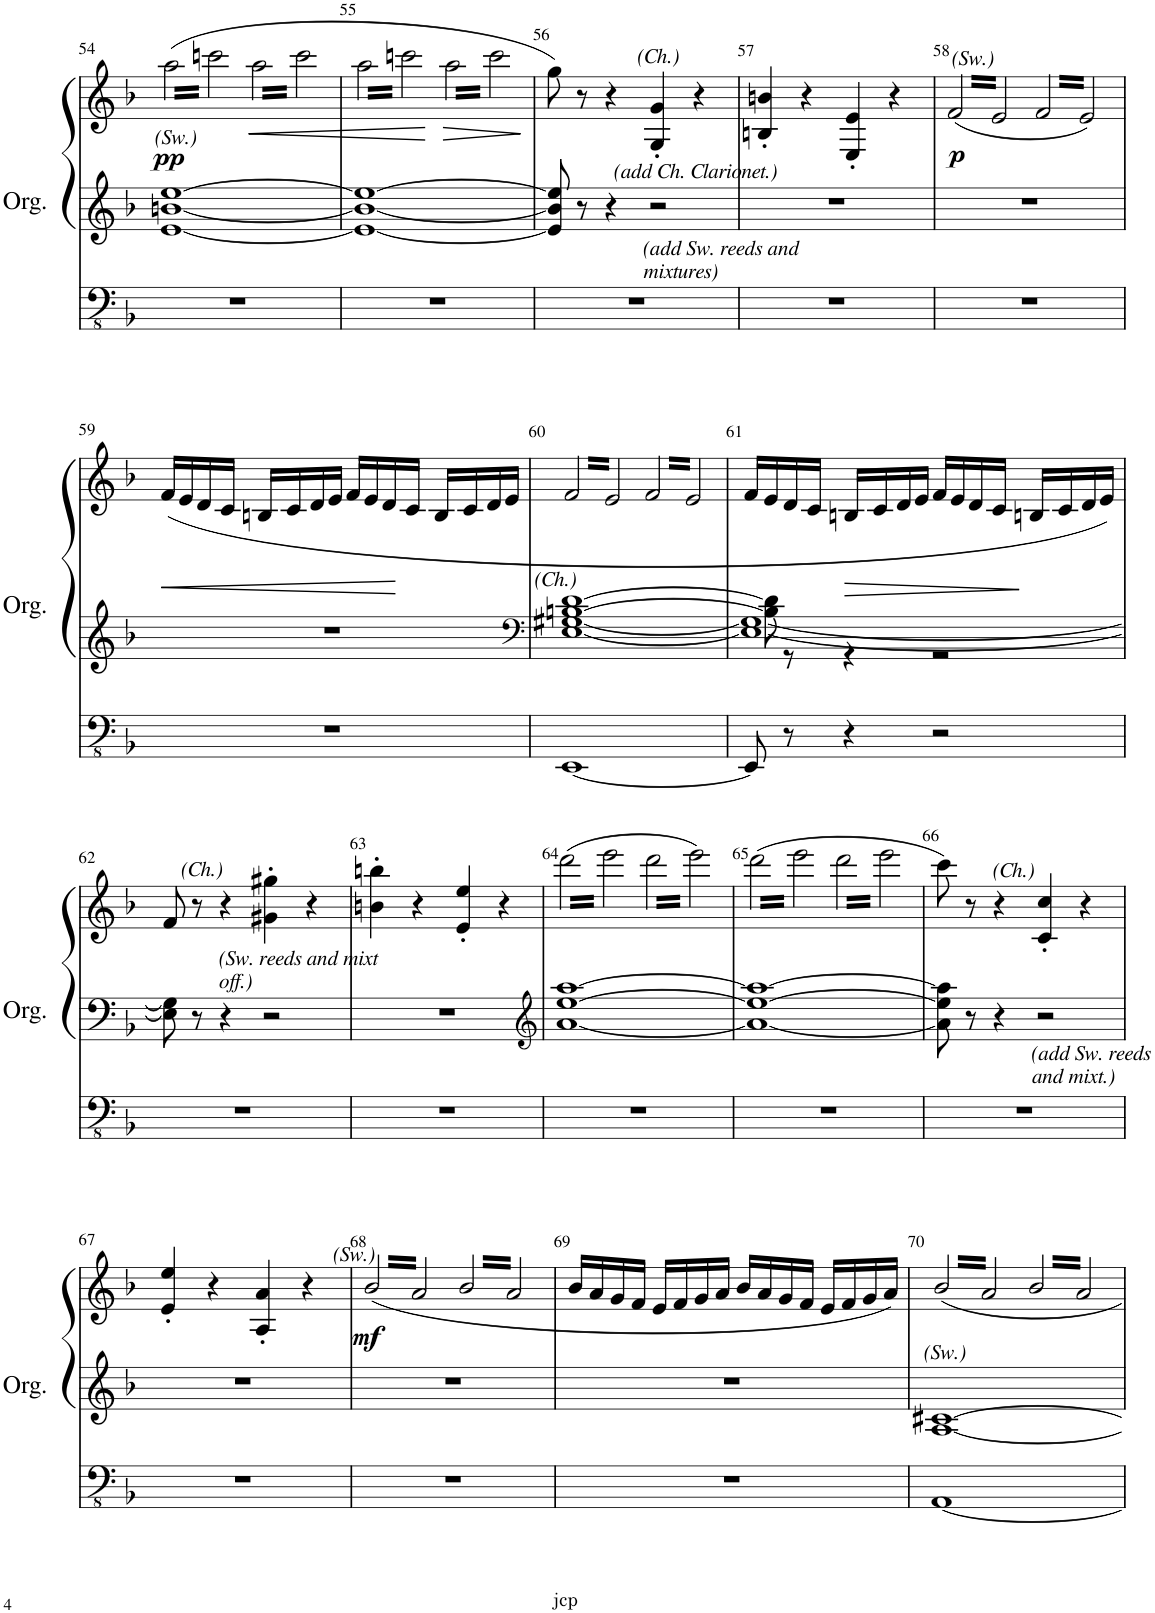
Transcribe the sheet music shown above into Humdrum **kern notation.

**kern	**kern	**kern	**dynam
*part1	*part1	*part1	*part1
*staff3	*staff2	*staff1	*staff1/2/3
*I"Orgue à tuyaux	*	*	*
*I'Org.	*	*	*
!!LO:PB:g=z
*clefFv4	*clefG2	*clefG2	*
*k[b-]	*k[b-]	*k[b-]	*
*M4/4	*M4/4	*M4/4	*
*met(c)	*met(c)	*met(c)	*
=54	=54	=54	=54
!	!	!LO:TX:b:i:t=(Sw.)	!
!	!	!	!LO:DY:b
*	*	*tremolo	*
1r	[1e [1bn [1ee	(32aa\LLL	pp
.	.	32cccn\	.
.	.	32aa\	.
.	.	32cccn\	.
.	.	32aa\	.
.	.	32cccn\	.
.	.	32aa\	.
.	.	32cccn\	.
.	.	32aa\	.
.	.	32cccn\	.
.	.	32aa\	.
.	.	32cccn\	.
.	.	32aa\	.
.	.	32cccn\	.
.	.	32aa\	.
.	.	32cccn\JJJ	.
!	!	!	!LO:HP:b
.	.	32aa\LLL	<
.	.	32ccc\	.
.	.	32aa\	.
.	.	32ccc\	.
.	.	32aa\	.
.	.	32ccc\	.
.	.	32aa\	.
.	.	32ccc\	.
.	.	32aa\	.
.	.	32ccc\	.
.	.	32aa\	.
.	.	32ccc\	.
.	.	32aa\	.
.	.	32ccc\	.
.	.	32aa\	.
.	.	32ccc\JJJ	.
=55	=55	=55	=55
1r	1e_ 1b_ 1ee_	32aa\LLL	.
.	.	32cccn\	.
.	.	32aa\	.
.	.	32cccn\	.
.	.	32aa\	.
.	.	32cccn\	.
.	.	32aa\	.
.	.	32cccn\	.
.	.	32aa\	.
.	.	32cccn\	.
.	.	32aa\	.
.	.	32cccn\	.
.	.	32aa\	.
.	.	32cccn\	.
.	.	32aa\	.
.	.	32cccn\JJJ	.
!	!	!	!LO:HP:n=1:b
.	.	32aa\LLL	[ >
.	.	32ccc\	.
.	.	32aa\	.
.	.	32ccc\	.
.	.	32aa\	.
.	.	32ccc\	.
.	.	32aa\	.
.	.	32ccc\	.
.	.	32aa\	.
.	.	32ccc\	.
.	.	32aa\	.
.	.	32ccc\	.
.	.	32aa\	.
.	.	32ccc\	.
.	.	32aa\	.
.	.	32ccc\JJJ	.
*	*	*Xtremolo	*
.	.	.	]
=56	=56	=56	=56
1r	8e/] 8b/] 8ee/]	8gg\)	.
.	.	.	.
.	.	.	.
.	.	.	.
.	8r	8r	.
.	.	.	.
.	.	.	.
.	.	.	.
!	!	!LO:TX:b:i:t=(add Ch. Clarionet.)	!
.	4r	4r	.
!	!	!LO:TX:a:i:t=(Ch.)	!
!	!LO:TX:b:i:t=(add Sw. reeds and	!	!
!	!LO:TX:b:t=mixtures)	!	!
.	2r	4G/' 4g/'	.
.	.	4r	.
=57	=57	=57	=57
1r	1r	4Bn/' 4bn/'	.
.	.	4r	.
.	.	4E/' 4e/'	.
.	.	4r	.
=58	=58	=58	=58
!	!	!LO:TX:a:i:t=(Sw.)	!
!	!	!	!LO:DY:b
*	*	*tremolo	*
1r	1r	(32f/LLL	p
.	.	32e/	.
.	.	32f/	.
.	.	32e/	.
.	.	32f/	.
.	.	32e/	.
.	.	32f/	.
.	.	32e/	.
.	.	32f/	.
.	.	32e/	.
.	.	32f/	.
.	.	32e/	.
.	.	32f/	.
.	.	32e/	.
.	.	32f/	.
.	.	32e/JJJ	.
.	.	32f/LLL	.
.	.	32e/)	.
.	.	32f/	.
.	.	32e/)	.
.	.	32f/	.
.	.	32e/)	.
.	.	32f/	.
.	.	32e/)	.
.	.	32f/	.
.	.	32e/)	.
.	.	32f/	.
.	.	32e/)	.
.	.	32f/	.
.	.	32e/)	.
.	.	32f/	.
.	.	32e/)JJJ	.
*	*	*Xtremolo	*
!!LO:LB:g=z
=59	=59	=59	=59
!	!	!	!LO:HP:b
1r	1r	(16f/LL	<
.	.	.	.
.	.	16e/	.
.	.	.	.
.	.	16d/	.
.	.	.	.
.	.	16c/JJ	.
.	.	.	.
.	.	16Bn/LL	.
.	.	16c/	.
.	.	16d/	.
.	.	16e/JJ	.
.	.	16f/LL	.
.	.	16e/	.
.	.	16d/	.
.	.	16c/JJ	[
.	.	16B/LL	.
.	.	16c/	.
.	.	16d/	.
.	.	16e/JJ	.
=60	=60	=60	=60
*	*clefF4	*	*
*	*^	*	*
!	!LO:TX:a:i:t=(Ch.)	!	!	!
*	*	*	*tremolo	*
[1EEE	[<1E [<1G#X	[>1Bn [>1d	32f/LLL	.
.	.	.	32e/	.
.	.	.	32f/	.
.	.	.	32e/	.
.	.	.	32f/	.
.	.	.	32e/	.
.	.	.	32f/	.
.	.	.	32e/	.
.	.	.	32f/	.
.	.	.	32e/	.
.	.	.	32f/	.
.	.	.	32e/	.
.	.	.	32f/	.
.	.	.	32e/	.
.	.	.	32f/	.
.	.	.	32e/JJJ	.
.	.	.	32f/LLL	.
.	.	.	32e/	.
.	.	.	32f/	.
.	.	.	32e/	.
.	.	.	32f/	.
.	.	.	32e/	.
.	.	.	32f/	.
.	.	.	32e/	.
.	.	.	32f/	.
.	.	.	32e/	.
.	.	.	32f/	.
.	.	.	32e/	.
.	.	.	32f/	.
.	.	.	32e/	.
.	.	.	32f/	.
.	.	.	32e/JJJ	.
*	*	*	*Xtremolo	*
=61	=61	=61	=61	=61
8EEE/]	1E_ 1G#_	8B\] 8d\]	16f/LL	.
.	.	.	.	.
.	.	.	16e/	.
.	.	.	.	.
8r	.	8r	16d/	.
.	.	.	.	.
.	.	.	16c/JJ	.
.	.	.	.	.
!	!	!	!	!LO:HP:b
4r	.	4r	16Bn/LL	>
.	.	.	16c/	.
.	.	.	16d/	.
.	.	.	16e/JJ	.
2r	.	2r	16f/LL	.
.	.	.	16e/	.
.	.	.	16d/	.
.	.	.	16c/JJ	.
.	.	.	16Bn/LL	]
.	.	.	16c/	.
.	.	.	16d/	.
.	.	.	16e/JJ)	.
*	*v	*v	*	*
!!LO:LB:g=z
=62	=62	=62	=62
1r	8E\] 8G#\]	8f/	.
!	!	!LO:TX:b:i:t=(Sw. reeds and mixt	!
!	!	!LO:TX:b:t=off.)	!
!	!	!LO:TX:a:i:t=(Ch.)	!
.	8r	8r	.
.	4r	4r	.
.	2r	4g#X\' 4gg#X\'	.
.	.	4r	.
=63	=63	=63	=63
1r	1r	4bn\' 4bbn\'	.
.	.	4r	.
.	.	4e/' 4ee/'	.
.	.	4r	.
=64	=64	=64	=64
*	*clefG2	*	*
*	*	*tremolo	*
1r	[1a [1ee [1aa	(32ddd\LLL	.
.	.	32eee\	.
.	.	32ddd\	.
.	.	32eee\	.
.	.	32ddd\	.
.	.	32eee\	.
.	.	32ddd\	.
.	.	32eee\	.
.	.	32ddd\	.
.	.	32eee\	.
.	.	32ddd\	.
.	.	32eee\	.
.	.	32ddd\	.
.	.	32eee\	.
.	.	32ddd\	.
.	.	32eee\JJJ	.
.	.	32ddd\LLL	.
.	.	32eee\)	.
.	.	32ddd\	.
.	.	32eee\)	.
.	.	32ddd\	.
.	.	32eee\)	.
.	.	32ddd\	.
.	.	32eee\)	.
.	.	32ddd\	.
.	.	32eee\)	.
.	.	32ddd\	.
.	.	32eee\)	.
.	.	32ddd\	.
.	.	32eee\)	.
.	.	32ddd\	.
.	.	32eee\)JJJ	.
=65	=65	=65	=65
1r	1a_ 1ee_ 1aa_	(32ddd\LLL	.
.	.	32eee\	.
.	.	32ddd\	.
.	.	32eee\	.
.	.	32ddd\	.
.	.	32eee\	.
.	.	32ddd\	.
.	.	32eee\	.
.	.	32ddd\	.
.	.	32eee\	.
.	.	32ddd\	.
.	.	32eee\	.
.	.	32ddd\	.
.	.	32eee\	.
.	.	32ddd\	.
.	.	32eee\JJJ	.
.	.	32ddd\LLL	.
.	.	32eee\	.
.	.	32ddd\	.
.	.	32eee\	.
.	.	32ddd\	.
.	.	32eee\	.
.	.	32ddd\	.
.	.	32eee\	.
.	.	32ddd\	.
.	.	32eee\	.
.	.	32ddd\	.
.	.	32eee\	.
.	.	32ddd\	.
.	.	32eee\	.
.	.	32ddd\	.
.	.	32eee\JJJ	.
*	*	*Xtremolo	*
=66	=66	=66	=66
1r	8a\] 8ee\] 8aa\]	8ccc\)	.
.	.	.	.
.	.	.	.
.	.	.	.
.	8r	8r	.
.	.	.	.
.	.	.	.
.	.	.	.
!	!	!LO:TX:a:i:t=(Ch.)	!
!	!LO:TX:b:i:t=(add Sw. reeds	!	!
!	!LO:TX:b:t=and mixt.)	!	!
.	4r	4r	.
.	2r	4c/' 4cc/'	.
.	.	4r	.
!!LO:LB:g=z
=67	=67	=67	=67
1r	1r	4e/' 4ee/'	.
.	.	4r	.
.	.	4A/' 4a/'	.
.	.	4r	.
=68	=68	=68	=68
!	!	!LO:TX:a:i:t=(Sw.)	!
!	!	!	!LO:DY:b
*	*	*tremolo	*
1r	1r	(<32b-/LLL	mf
.	.	32a/	.
.	.	32b-/	.
.	.	32a/	.
.	.	32b-/	.
.	.	32a/	.
.	.	32b-/	.
.	.	32a/	.
.	.	32b-/	.
.	.	32a/	.
.	.	32b-/	.
.	.	32a/	.
.	.	32b-/	.
.	.	32a/	.
.	.	32b-/	.
.	.	32a/JJJ	.
.	.	32b-/LLL	.
.	.	32a/	.
.	.	32b-/	.
.	.	32a/	.
.	.	32b-/	.
.	.	32a/	.
.	.	32b-/	.
.	.	32a/	.
.	.	32b-/	.
.	.	32a/	.
.	.	32b-/	.
.	.	32a/	.
.	.	32b-/	.
.	.	32a/	.
.	.	32b-/	.
.	.	32a/JJJ	.
*	*	*Xtremolo	*
=69	=69	=69	=69
1r	1r	16b-/LL	.
.	.	.	.
.	.	16a/	.
.	.	.	.
.	.	16g/	.
.	.	.	.
.	.	16f/JJ	.
.	.	.	.
.	.	16e/LL	.
.	.	16f/	.
.	.	16g/	.
.	.	16a/JJ	.
.	.	16b-/LL	.
.	.	16a/	.
.	.	16g/	.
.	.	16f/JJ	.
.	.	16e/LL	.
.	.	16f/	.
.	.	16g/	.
.	.	16a/JJ)	.
=70	=70	=70	=70
!	!LO:TX:a:i:t=(Sw.)	!	!
*	*	*tremolo	*
[1AAA	[1A [1c#X	32b-/LLL	.
.	.	32a/	.
.	.	32b-/	.
.	.	32a/	.
.	.	32b-/	.
.	.	32a/	.
.	.	32b-/	.
.	.	32a/	.
.	.	32b-/	.
.	.	32a/	.
.	.	32b-/	.
.	.	32a/	.
.	.	32b-/	.
.	.	32a/	.
.	.	32b-/	.
.	.	32a/JJJ	.
.	.	32b-/LLL	.
.	.	32a/	.
.	.	32b-/	.
.	.	32a/	.
.	.	32b-/	.
.	.	32a/	.
.	.	32b-/	.
.	.	32a/	.
.	.	32b-/	.
.	.	32a/	.
.	.	32b-/	.
.	.	32a/	.
.	.	32b-/	.
.	.	32a/	.
.	.	32b-/	.
.	.	32a/JJJ	.
*	*	*Xtremolo	*
.	.	.	.
.	.	.	.
.	.	.	.
.	.	.	.
.	.	.	.
.	.	.	.
.	.	.	.
.	.	.	.
=	=	=	=
*-	*-	*-	*-
